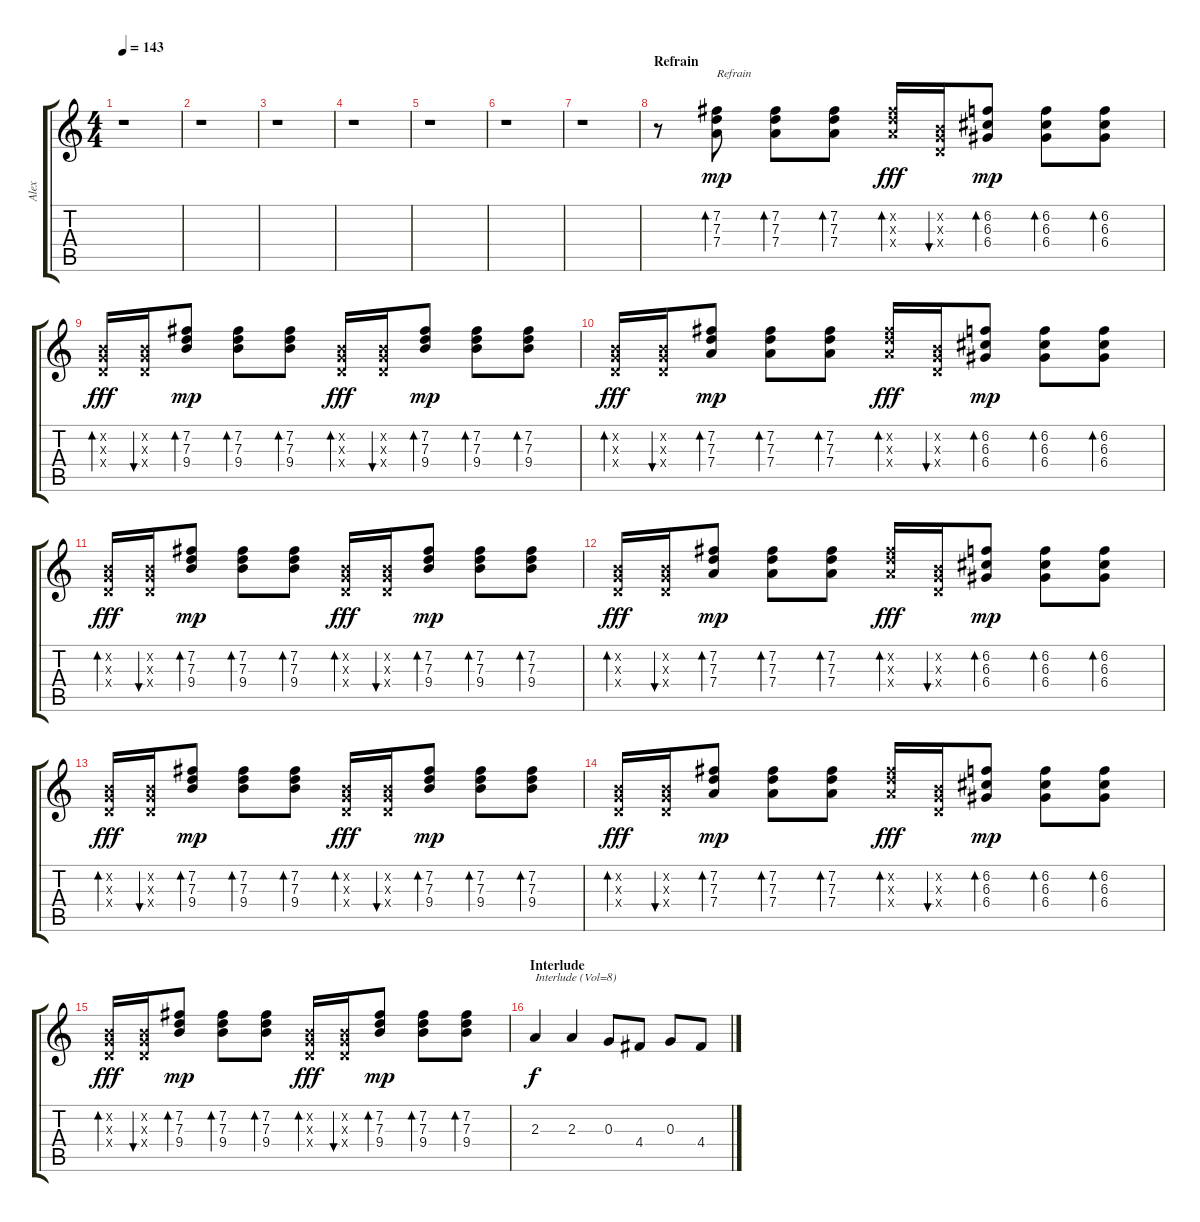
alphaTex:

\track ("Alex" "Alex") {instrument distortionguitar}
\staff {score tabs}
\tuning (E4 B3 G3 D3 A2 E2) {hide}
\ts (4 4)
\tempo 143
\clef g2
\ks c
r.1{dy mp} |
r.1 |
r.1 |
r.1 |
r.1 |
r.1 |
r.1 |
\section ("" "Refrain")
r.8 (7.2 7.3 7.4).8{bd 30 txt "Refrain "} (7.2 7.3 7.4).8{bd 30} (7.2 7.3 7.4).8{bd 30} (7.2{x} 7.3{x} 7.4{x}).16{bd 30 dy fff} (0.2{x} 0.3{x} 0.4{x}).16{bu 30} (6.2 6.3 6.4).8{bd 30 dy mp} (6.2 6.3 6.4).8{bd 30} (6.2 6.3 6.4).8{bd 30} |
(0.2{x} 0.3{x} 0.4{x}).16{bd 30 dy fff} (0.2{x} 0.3{x} 0.4{x}).16{bu 30} (7.2 7.3 9.4).8{bd 30 dy mp} (7.2 7.3 9.4).8{bd 30} (7.2 7.3 9.4).8{bd 30} (0.2{x} 0.3{x} 0.4{x}).16{bd 30 dy fff} (0.2{x} 0.3{x} 0.4{x}).16{bu 30} (7.2 7.3 9.4).8{bd 30 dy mp} (7.2 7.3 9.4).8{bd 30} (7.2 7.3 9.4).8{bd 30} |
(0.2{x} 0.3{x} 0.4{x}).16{bd 30 dy fff} (0.2{x} 0.3{x} 0.4{x}).16{bu 30} (7.2 7.3 7.4).8{bd 30 dy mp} (7.2 7.3 7.4).8{bd 30} (7.2 7.3 7.4).8{bd 30} (7.2{x} 7.3{x} 7.4{x}).16{bd 30 dy fff} (0.2{x} 0.3{x} 0.4{x}).16{bu 30} (6.2 6.3 6.4).8{bd 30 dy mp} (6.2 6.3 6.4).8{bd 30} (6.2 6.3 6.4).8{bd 30} |
(0.2{x} 0.3{x} 0.4{x}).16{bd 30 dy fff} (0.2{x} 0.3{x} 0.4{x}).16{bu 30} (7.2 7.3 9.4).8{bd 30 dy mp} (7.2 7.3 9.4).8{bd 30} (7.2 7.3 9.4).8{bd 30} (0.2{x} 0.3{x} 0.4{x}).16{bd 30 dy fff} (0.2{x} 0.3{x} 0.4{x}).16{bu 30} (7.2 7.3 9.4).8{bd 30 dy mp} (7.2 7.3 9.4).8{bd 30} (7.2 7.3 9.4).8{bd 30} |
(0.2{x} 0.3{x} 0.4{x}).16{bd 30 dy fff} (0.2{x} 0.3{x} 0.4{x}).16{bu 30} (7.2 7.3 7.4).8{bd 30 dy mp} (7.2 7.3 7.4).8{bd 30} (7.2 7.3 7.4).8{bd 30} (7.2{x} 7.3{x} 7.4{x}).16{bd 30 dy fff} (0.2{x} 0.3{x} 0.4{x}).16{bu 30} (6.2 6.3 6.4).8{bd 30 dy mp} (6.2 6.3 6.4).8{bd 30} (6.2 6.3 6.4).8{bd 30} |
(0.2{x} 0.3{x} 0.4{x}).16{bd 30 dy fff} (0.2{x} 0.3{x} 0.4{x}).16{bu 30} (7.2 7.3 9.4).8{bd 30 dy mp} (7.2 7.3 9.4).8{bd 30} (7.2 7.3 9.4).8{bd 30} (0.2{x} 0.3{x} 0.4{x}).16{bd 30 dy fff} (0.2{x} 0.3{x} 0.4{x}).16{bu 30} (7.2 7.3 9.4).8{bd 30 dy mp} (7.2 7.3 9.4).8{bd 30} (7.2 7.3 9.4).8{bd 30} |
(0.2{x} 0.3{x} 0.4{x}).16{bd 30 dy fff} (0.2{x} 0.3{x} 0.4{x}).16{bu 30} (7.2 7.3 7.4).8{bd 30 dy mp} (7.2 7.3 7.4).8{bd 30} (7.2 7.3 7.4).8{bd 30} (7.2{x} 7.3{x} 7.4{x}).16{bd 30 dy fff} (0.2{x} 0.3{x} 0.4{x}).16{bu 30} (6.2 6.3 6.4).8{bd 30 dy mp} (6.2 6.3 6.4).8{bd 30} (6.2 6.3 6.4).8{bd 30} |
(0.2{x} 0.3{x} 0.4{x}).16{bd 30 dy fff} (0.2{x} 0.3{x} 0.4{x}).16{bu 30} (7.2 7.3 9.4).8{bd 30 dy mp} (7.2 7.3 9.4).8{bd 30} (7.2 7.3 9.4).8{bd 30} (0.2{x} 0.3{x} 0.4{x}).16{bd 30 dy fff} (0.2{x} 0.3{x} 0.4{x}).16{bu 30} (7.2 7.3 9.4).8{bd 30 dy mp} (7.2 7.3 9.4).8{bd 30} (7.2 7.3 9.4).8{bd 30} |
\section ("" "Interlude")
2.3.4{txt "Interlude (Vol=8)" dy f volume 8} 2.3.4 0.3.8 4.4.8 0.3.8 4.4.8
